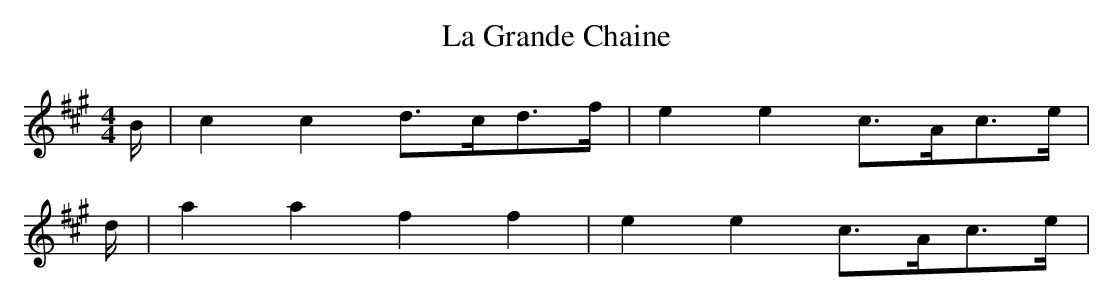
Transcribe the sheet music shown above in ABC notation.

X:1
T: La Grande Chaine
M: 4/4
L: 1/8
K: Amaj
B/|c2c2 d3/2c/d3/2f/|e2e2 c3/2A/c3/2e/|
d/|a2a2 f2f2|e2e2 c3/2A/c3/2e/|
